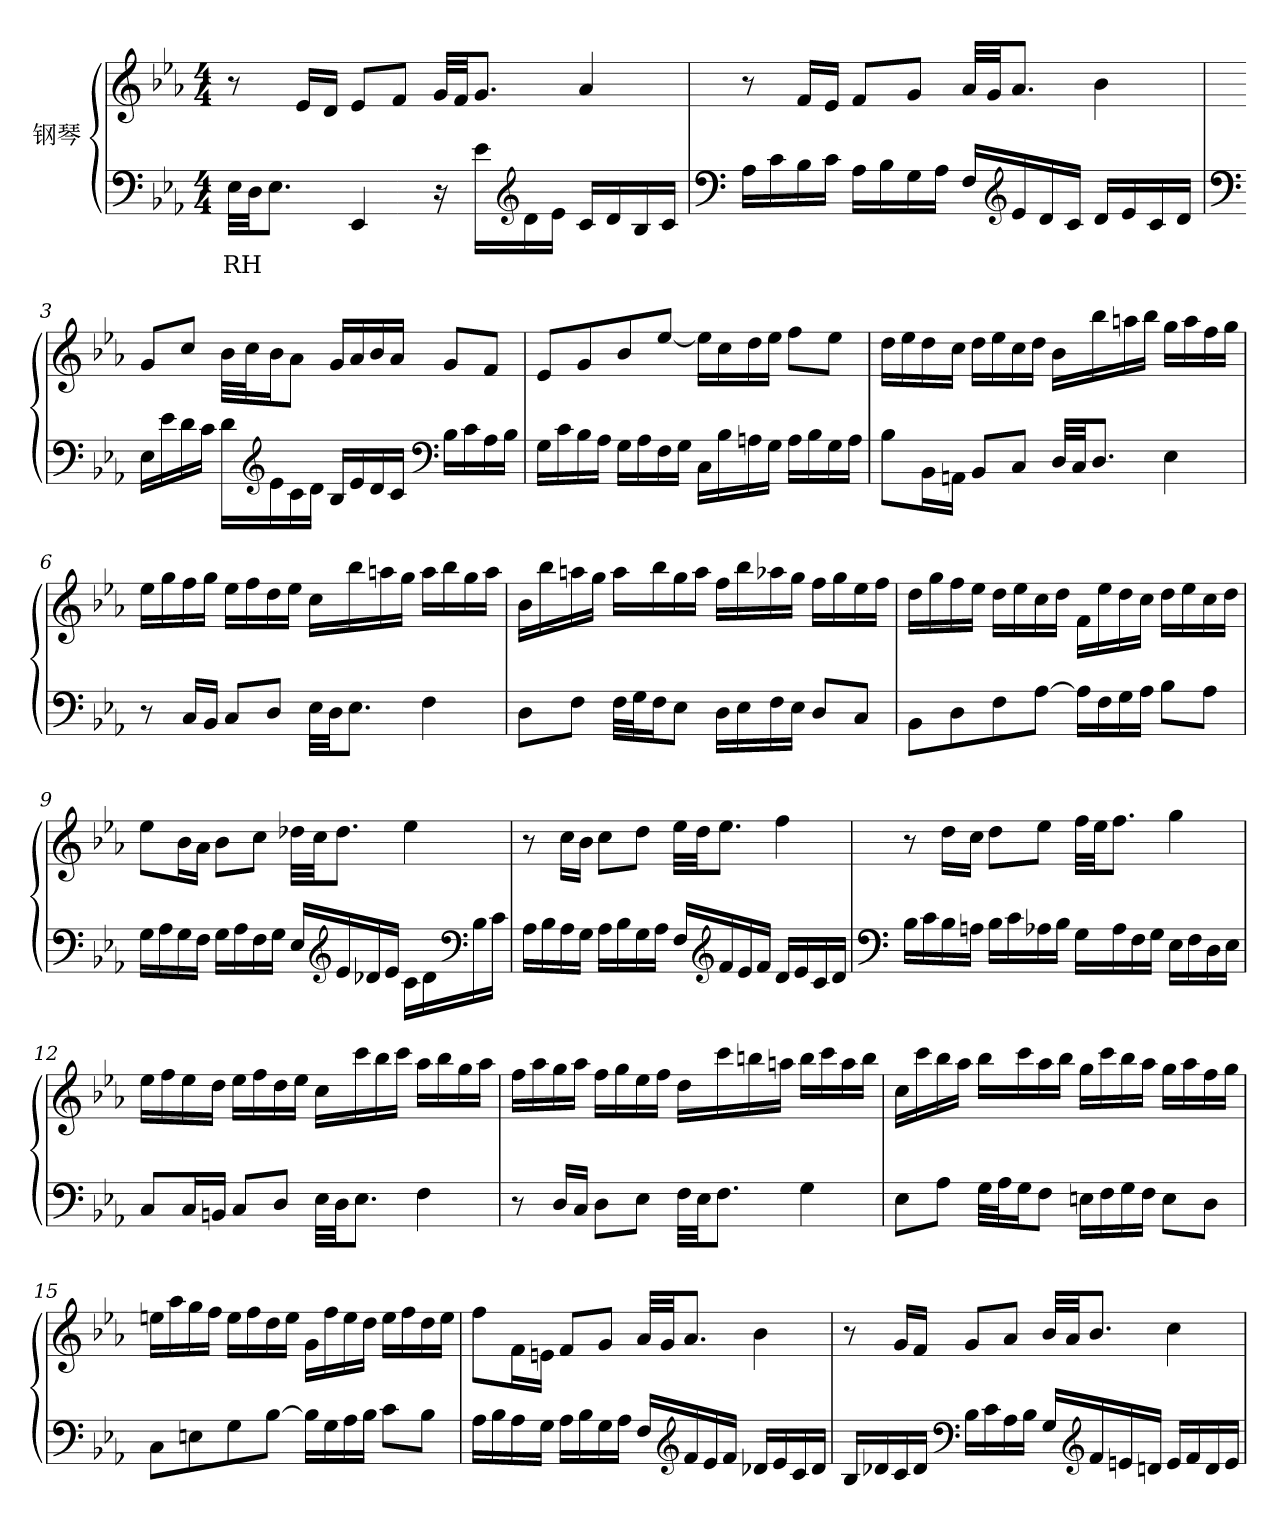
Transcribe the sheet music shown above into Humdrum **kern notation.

**kern	**text	**kern
*part2	*part2	*part1
*staff2	*staff2	*staff1
*I"钢琴	*	*I"钢琴
*clefF4	*	*clefG2
*k[b-e-a-]	*	*k[b-e-a-]
*M4/4	*	*M4/4
*MM100	*	*MM100
=1	=1	=1
32E-\LLL	RH	8r
32D\JJ	.	.
8.E-\J	.	.
.	.	16e-/LL
.	.	16d/JJ
4EE-/	.	8e-/L
.	.	8f/J
16r	.	32g/LLL
.	.	32f/JJ
16e-\LL	.	8.g/J
*clefG2	*	*
16d\	.	.
16e-\JJ	.	.
16c/LL	.	4a-/
16d/	.	.
16B-/	.	.
16c/JJ	.	.
=2	=2	=2
*clefF4	*	*
16A-\LL	.	8r
16c\	.	.
16B-\	.	16f/LL
16c\JJ	.	16e-/JJ
16A-\LL	.	8f/L
16B-\	.	.
16G\	.	8g/J
16A-\JJ	.	.
16F/LL	.	32a-/LLL
.	.	32g/JJ
*clefG2	*	*
16e-/	.	8.a-/J
16d/	.	.
16c/JJ	.	.
16d/LL	.	4b-\
16e-/	.	.
16c/	.	.
16d/JJ	.	.
!!LO:LB:g=z
=3	=3	=3
*clefF4	*	*
16E-\LL	.	8g/L
16e-\	.	.
16d\	.	8cc/J
16c\JJ	.	.
16d\LL	.	32b-\LLL
.	.	32cc\J
*clefG2	*	*
16e-\	.	16b-\J
16c\	.	8a-\J
16d\JJ	.	.
16B-/LL	.	16g/LL
16e-/	.	16a-/
16d/	.	16b-/
16c/JJ	.	16a-/JJ
*clefF4	*	*
16B-\LL	.	8g/L
16c\	.	.
16A-\	.	8f/J
16B-\JJ	.	.
=4	=4	=4
16G\LL	.	8e-/L
16c\	.	.
16B-\	.	8g/
16A-\JJ	.	.
16G\LL	.	8b-/
16A-\	.	.
16F\	.	[8ee-/J
16G\JJ	.	.
16C\LL	.	16ee-\LL]
16B-\	.	16cc\
16An\	.	16dd\
16G\JJ	.	16ee-\JJ
16A\LL	.	8ff\L
16B-\	.	.
16G\	.	8ee-\J
16A\JJ	.	.
!!LO:LB:g=z
=5	=5	=5
8B-\L	.	16dd\LL
.	.	16ee-\
16BB-\L	.	16dd\
16AAn\JJ	.	16cc\JJ
8BB-/L	.	16dd\LL
.	.	16ee-\
8C/J	.	16cc\
.	.	16dd\JJ
32D/LLL	.	16b-\LL
32C/JJ	.	.
8.D/J	.	16bb-\
.	.	16aan\
.	.	16bb-\JJ
4E-\	.	16gg\LL
.	.	16aa\
.	.	16ff\
.	.	16gg\JJ
=6	=6	=6
8r	.	16ee-\LL
.	.	16gg\
16C/LL	.	16ff\
16BB-/JJ	.	16gg\JJ
8C/L	.	16ee-\LL
.	.	16ff\
8D/J	.	16dd\
.	.	16ee-\JJ
32E-\LLL	.	16cc\LL
32D\JJ	.	.
8.E-\J	.	16bb-\
.	.	16aan\
.	.	16gg\JJ
4F\	.	16aa\LL
.	.	16bb-\
.	.	16gg\
.	.	16aa\JJ
!!LO:LB:g=z
=7	=7	=7
8D\L	.	16b-\LL
.	.	16bb-\
8F\J	.	16aan\
.	.	16gg\JJ
32F\LLL	.	16aa\LL
32G\J	.	.
16F\J	.	16bb-\
8E-\J	.	16gg\
.	.	16aa\JJ
16D\LL	.	16ff\LL
16E-\	.	16bb-\
16F\	.	16aa-X\
16E-\JJ	.	16gg\JJ
8D/L	.	16ff\LL
.	.	16gg\
8C/J	.	16ee-\
.	.	16ff\JJ
=8	=8	=8
8BB-\L	.	16dd\LL
.	.	16gg\
8D\	.	16ff\
.	.	16ee-\JJ
8F\	.	16dd\LL
.	.	16ee-\
[8A-\J	.	16cc\
.	.	16dd\JJ
16A-\LL]	.	16f\LL
16F\	.	16ee-\
16G\	.	16dd\
16A-\JJ	.	16cc\JJ
8B-\L	.	16dd\LL
.	.	16ee-\
8A-\J	.	16cc\
.	.	16dd\JJ
!!LO:LB:g=z
=9	=9	=9
16G\LL	.	8ee-\L
16A-\	.	.
16G\	.	16b-\L
16F\JJ	.	16a-\JJ
16G\LL	.	8b-\L
16A-\	.	.
16F\	.	8cc\J
16G\JJ	.	.
16E-/LL	.	32dd-X\LLL
.	.	32cc\JJ
*clefG2	*	*
16e-/	.	8.dd-\J
16d-X/	.	.
16e-/JJ	.	.
16c\LL	.	4ee-\
16d-\	.	.
*clefF4	*	*
16B-\	.	.
16c\JJ	.	.
=10	=10	=10
16A-\LL	.	8r
16B-\	.	.
16A-\	.	16cc\LL
16G\JJ	.	16b-\JJ
16A-\LL	.	8cc\L
16B-\	.	.
16G\	.	8dd\J
16A-\JJ	.	.
16F/LL	.	32ee-\LLL
.	.	32dd\JJ
*clefG2	*	*
16f/	.	8.ee-\J
16e-/	.	.
16f/JJ	.	.
16d/LL	.	4ff\
16e-/	.	.
16c/	.	.
16d/JJ	.	.
!!LO:LB:g=z
=11	=11	=11
*clefF4	*	*
16B-\LL	.	8r
16c\	.	.
16B-\	.	16dd\LL
16An\JJ	.	16cc\JJ
16B-\LL	.	8dd\L
16c\	.	.
16A-X\	.	8ee-\J
16B-\JJ	.	.
16G\LL	.	32ff\LLL
.	.	32ee-\JJ
16A-\	.	8.ff\J
16F\	.	.
16G\JJ	.	.
16E-\LL	.	4gg\
16F\	.	.
16D\	.	.
16E-\JJ	.	.
=12	=12	=12
8C/L	.	16ee-\LL
.	.	16ff\
16C/L	.	16ee-\
16BBn/JJ	.	16dd\JJ
8C/L	.	16ee-\LL
.	.	16ff\
8D/J	.	16dd\
.	.	16ee-\JJ
32E-\LLL	.	16cc\LL
32D\JJ	.	.
8.E-\J	.	16ccc\
.	.	16bb-\
.	.	16ccc\JJ
4F\	.	16aa-\LL
.	.	16bb-\
.	.	16gg\
.	.	16aa-\JJ
!!LO:PB:g=z
=13	=13	=13
8r	.	16ff\LL
.	.	16aa-\
16D/LL	.	16gg\
16C/JJ	.	16aa-\JJ
8D\L	.	16ff\LL
.	.	16gg\
8E-\J	.	16ee-\
.	.	16ff\JJ
32F\LLL	.	16dd\LL
32E-\JJ	.	.
8.F\J	.	16ccc\
.	.	16bbn\
.	.	16aan\JJ
4G\	.	16bb\LL
.	.	16ccc\
.	.	16aa\
.	.	16bb\JJ
=14	=14	=14
8E-\L	.	16cc\LL
.	.	16ccc\
8A-\J	.	16bb-\
.	.	16aa-\JJ
32G\LLL	.	16bb-\LL
32A-\J	.	.
16G\J	.	16ccc\
8F\J	.	16aa-\
.	.	16bb-\JJ
16En\LL	.	16gg\LL
16F\	.	16ccc\
16G\	.	16bb-\
16F\JJ	.	16aa-\JJ
8E\L	.	16gg\LL
.	.	16aa-\
8D\J	.	16ff\
.	.	16gg\JJ
!!LO:LB:g=z
=15	=15	=15
8C\L	.	16een\LL
.	.	16aa-\
8En\	.	16gg\
.	.	16ff\JJ
8G\	.	16ee\LL
.	.	16ff\
[8B-\J	.	16dd\
.	.	16ee\JJ
16B-\LL]	.	16g\LL
16G\	.	16ff\
16A-\	.	16ee\
16B-\JJ	.	16dd\JJ
8c\L	.	16ee\LL
.	.	16ff\
8B-\J	.	16dd\
.	.	16ee\JJ
=16	=16	=16
16A-\LL	.	8ff\L
16B-\	.	.
16A-\	.	16f\L
16G\JJ	.	16en\JJ
16A-\LL	.	8f/L
16B-\	.	.
16G\	.	8g/J
16A-\JJ	.	.
16F/LL	.	32a-/LLL
.	.	32g/JJ
*clefG2	*	*
16f/	.	8.a-/J
16e-/	.	.
16f/JJ	.	.
16d-X/LL	.	4b-\
16e-/	.	.
16c/	.	.
16d-/JJ	.	.
!!LO:LB:g=z
=17	=17	=17
16B-/LL	.	8r
16d-X/	.	.
16c/	.	16g/LL
16d-/JJ	.	16f/JJ
*clefF4	*	*
16B-\LL	.	8g/L
16c\	.	.
16A-\	.	8a-/J
16B-\JJ	.	.
16G/LL	.	32b-/LLL
.	.	32a-/JJ
*clefG2	*	*
16f/	.	8.b-/J
16en/	.	.
16dn/JJ	.	.
16e/LL	.	4cc\
16f/	.	.
16d/	.	.
16e/JJ	.	.
=	=	=
*-	*-	*-
